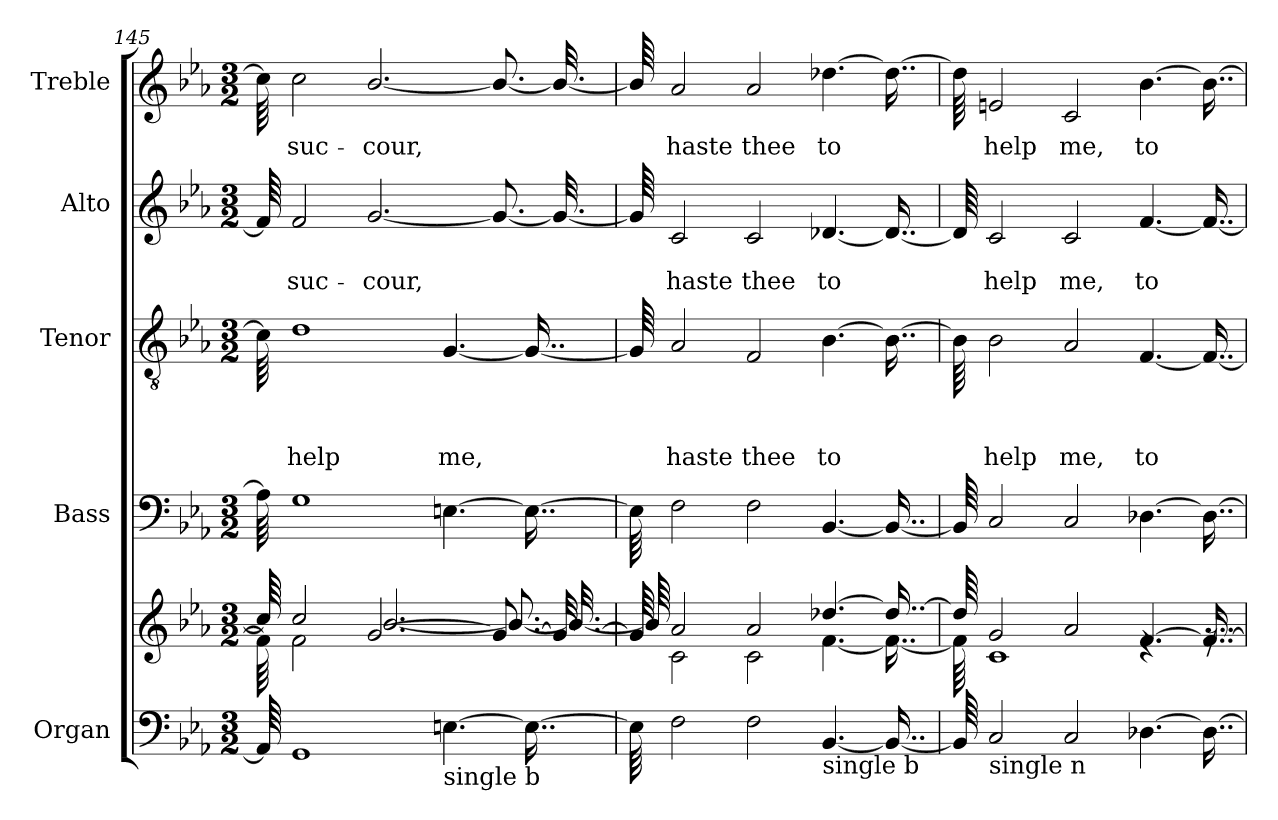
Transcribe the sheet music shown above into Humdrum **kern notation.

**kern	**kern	**kern	**text	**kern	**text	**text	**text	**kern	**text	**text	**kern	**text
*part5	*part5	*part4	*part4	*part3	*part3	*part3	*part3	*part2	*part2	*part2	*part1	*part1
*staff6	*staff5	*staff4	*staff4	*staff3	*staff3	*staff3	*staff3	*staff2	*staff2	*staff2	*staff1	*staff1
*I"Organ	*	*I"Bass	*	*I"Tenor	*	*	*	*I"Alto	*	*	*I"Treble	*
*	*	*I'B	*	*I'T	*	*	*	*I'A	*	*	*I'Tr	*
*clefF4	*clefG2	*clefF4	*	*clefGv2	*	*	*	*clefG2	*	*	*clefG2	*
*k[b-e-a-]	*k[b-e-a-]	*k[b-e-a-]	*	*k[b-e-a-]	*	*	*	*k[b-e-a-]	*	*	*k[b-e-a-]	*
*E-:	*E-:	*E-:	*	*E-:	*	*	*	*E-:	*	*	*E-:	*
*M3/2	*M3/2	*M3/2	*	*M3/2	*	*	*	*M3/2	*	*	*M3/2	*
=145	=145	=145	=145	=145	=145	=145	=145	=145	=145	=145	=145	=145
*	*^	*	*	*	*	*	*	*	*	*	*	*
64AA-/]	64cc/]	64f\]	64A-\]	.	64c\]	.	.	.	64f/]	.	.	64cc\]	.
!	!	!	!	!	!	!	!	!LO:LY:b	!	!	!LO:LY:b	!	!LO:LY:b
1GG<	2cc/	2f\	1G	.	1d	.	.	help	2f/	.	suc-	2cc\	suc-
!	!	!	!	!	!	!	!	!	!	!	!LO:LY:b	!	!LO:LY:b
.	[<2.g/	[<2.b-/	.	.	.	.	.	.	[<2.g/	.	-cour,	[<2.b-/	-cour,
!LO:TX:b:t=single b	!	!	!	!	!	!	!	!	!	!	!	!	!
!	!	!	!	!	!	!	!	!LO:LY:b	!	!	!	!	!
[>4.E<\	.	.	[>4.En\	.	[<4.G/	.	.	me,	.	.	.	.	.
.	8.g/_	8.b-/_	.	.	.	.	.	.	8.g/_	.	.	8.b-/_	.
16..E\_	.	.	16..E\_	.	16..G/_	.	.	.	.	.	.	.	.
.	32.g/_	32.b-/_	.	.	.	.	.	.	32.g/_	.	.	32.b-/_	.
=146	=146	=146	=146	=146	=146	=146	=146	=146	=146	=146	=146	=146	=146
64E\]	64g/]	64b-/]	64E\]	.	64G/]	.	.	.	64g/]	.	.	64b-/]	.
!	!	!	!	!	!	!	!	!LO:LY:b	!	!	!LO:LY:b	!	!LO:LY:b
2F\	2a-/	2c\	2F\	.	2A-/	.	.	haste	2c/	.	haste	2a-/	haste
!	!	!	!	!	!	!	!	!LO:LY:b	!	!	!LO:LY:b	!	!LO:LY:b
2F\	2a-/	2c\	2F\	.	2F/	.	.	thee	2c/	.	thee	2a-/	thee
!LO:TX:b:t=single b	!	!	!	!	!	!	!	!	!	!	!	!	!
!	!	!	!	!	!	!	!	!LO:LY:b	!	!	!LO:LY:b	!	!LO:LY:b
[<4.BB-/	[<4.dd-X/	[>4.f\	[<4.BB-/	.	[>4.B-\	.	.	to	[<4.d-X/	.	to	[>4.dd-X\	to
16..BB-/_	16..dd-/_	16..f\_	16..BB-/_	.	16..B-\_	.	.	.	16..d-/_	.	.	16..dd-\_	.
=147	=147	=147	=147	=147	=147	=147	=147	=147	=147	=147	=147	=147	=147
64BB-/]	64dd-/]	64f\]	64BB-/]	.	64B-\]	.	.	.	64d-/]	.	.	64dd-\]	.
!LO:TX:b:t=single n	!	!	!	!	!	!	!	!	!	!	!	!	!
!	!	!	!	!	!	!	!	!LO:LY:b	!	!	!LO:LY:b	!	!LO:LY:b
2C/	2g/	1c	2C/	.	2B-\	.	.	help	2c/	.	help	2en/	help
!	!	!	!	!	!	!	!	!LO:LY:b	!	!	!LO:LY:b	!	!LO:LY:b
2C/	2a-/	.	2C/	.	2A-/	.	.	me,	2c/	.	me,	2c/	me,
!	!	!	!	!	!	!	!	!LO:LY:b	!	!	!LO:LY:b	!	!LO:LY:b
[>4.D-X\	[>4.f/	4.rf	[>4.D-X\	.	[<4.F/	.	.	to	[<4.f/	.	to	[>4.b-\	to
16..D-\_	16..f/_	16..rf	16..D-\_	.	16..F/_	.	.	.	16..f/_	.	.	16..b-\_	.
*	*v	*v	*	*	*	*	*	*	*	*	*	*	*
=	=	=	=	=	=	=	=	=	=	=	=	=
*-	*-	*-	*-	*-	*-	*-	*-	*-	*-	*-	*-	*-
